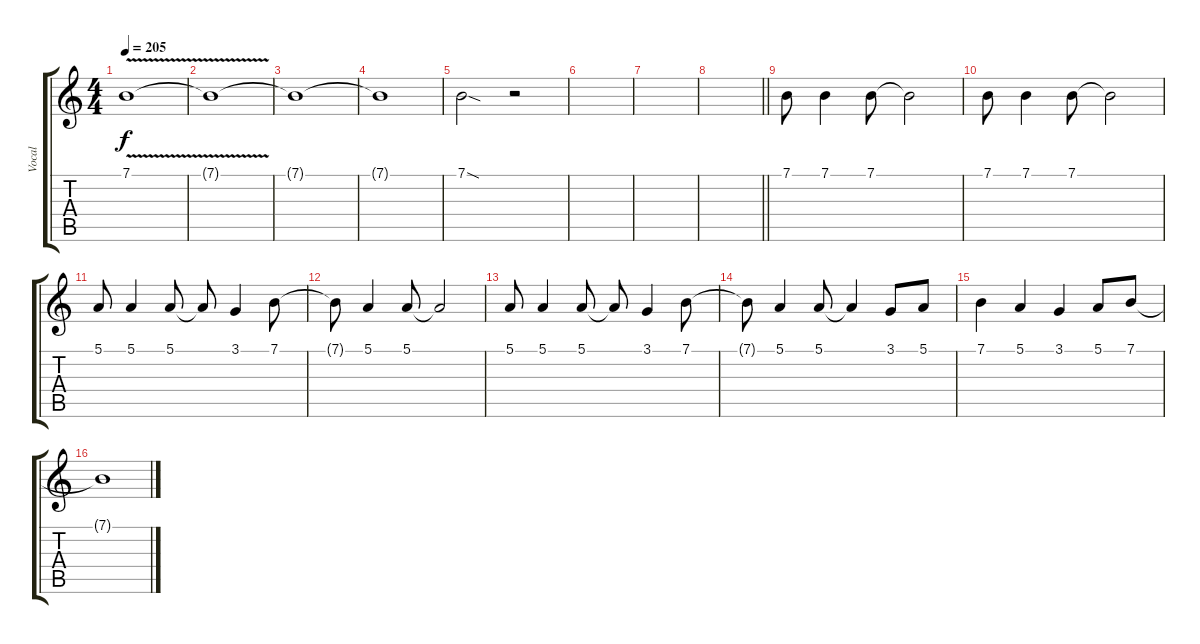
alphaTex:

\track ("Vocal" "Vocal") {instrument lead1square}
\staff {score tabs}
\tuning (E4 B3 G3 D3 A2 E2) {hide}
\ts (4 4)
\tempo 205
\clef g2
\ks c
7.1{v}.1{dy f} |
7.1{t}.1 |
7.1{t}.1 |
7.1{t}.1 |
7.1{sod}.2 r.2 |
|
|
\barLineRight lightlight
|
7.1.8 7.1.4 7.1.8 7.1{t}.2 |
7.1.8 7.1.4 7.1.8 7.1{t}.2 |
5.1.8 5.1.4 5.1.8 5.1{t}.8 3.1.4 7.1.8 |
7.1{t}.8 5.1.4 5.1.8 5.1{t}.2 |
5.1.8 5.1.4 5.1.8 5.1{t}.8 3.1.4 7.1.8 |
7.1{t}.8 5.1.4 5.1.8 5.1{t}.4 3.1.8 5.1.8 |
7.1.4 5.1.4 3.1.4 5.1.8 7.1.8 |
7.1{t}.1
